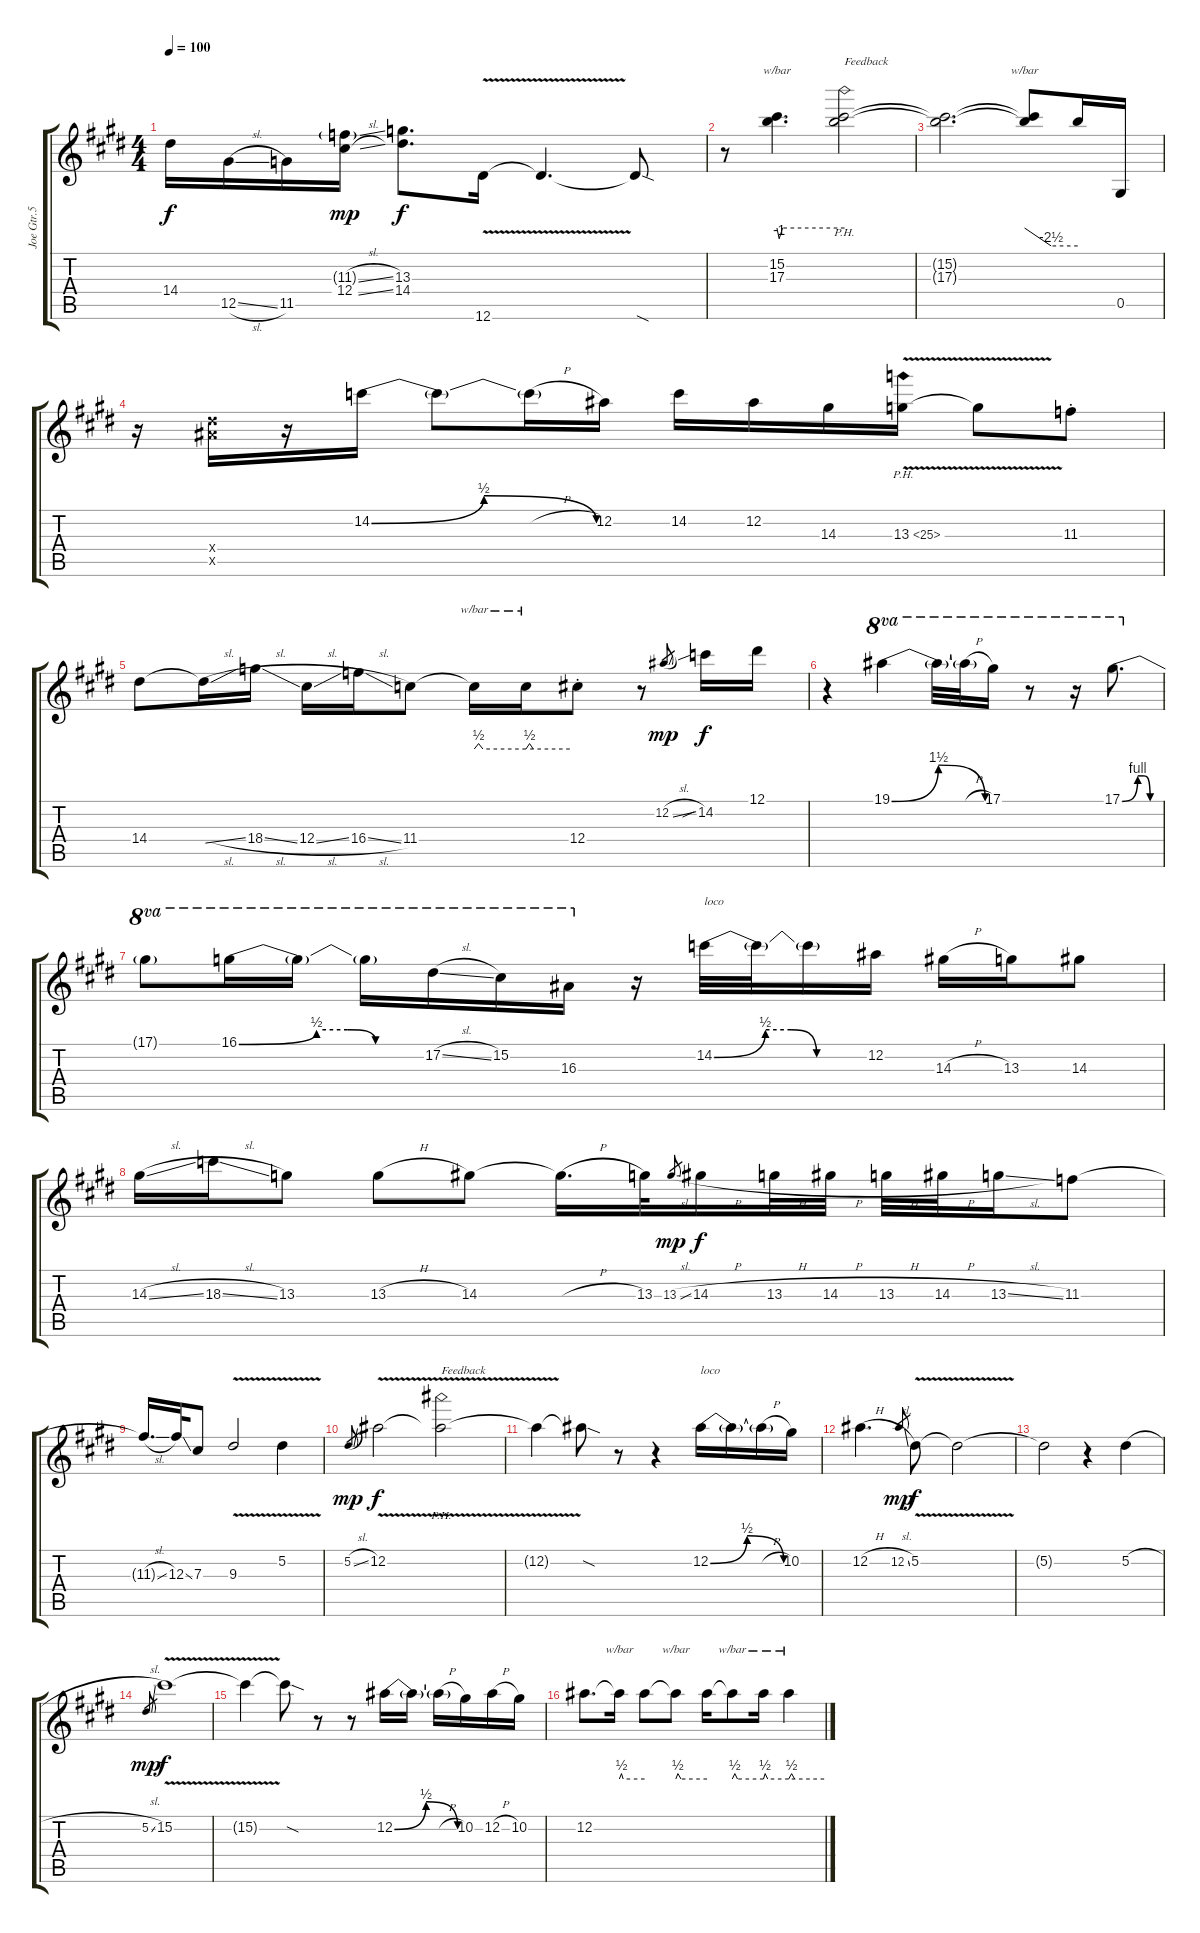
\track ("Joe Gtr.5" "Joe Gtr.5") {instrument distortionguitar}
\staff {score tabs}
\tuning (Eb4 Bb3 Gb3 Db3 Ab2 Eb2) {hide}
\ts (4 4)
\tempo 100
\clef g2
\ks e
14.4.16{dy f} 12.5{sl}.16 11.5.16 (11.3{sl g} 12.4{sl}).16{dy mp} (13.3 14.4).8{d dy f} 12.6{v}.16 12.6{t}.4{d} 12.6{sod t}.8 |
r.8 (15.2 17.3).4{d tbe (custom default 0 0 2 -4 5 0 60 0)} (15.2{t} 17.3{ph 12 t}).2{txt "Feedback"} |
(15.2{t} 17.3{t}).2{d} (15.2{t} 17.3{t}).8{tbe (custom default 0 0 30 -10 60 -10)} 17.3{t}.16 0.5.16 |
r.16 (14.4{x} 14.5{x}).16 r.16 14.2{be (bendrelease 0 0 25 2 35 2 60 0)}.16 14.2{t}.8 14.2{h t}.16 12.2.16 14.2.16 12.2.16 14.3.16 13.3{ph 12 v}.16 13.3{t}.8 11.3{st}.8 |
14.4.8 14.4{sl t}.16 18.4{sl}.16 12.4{sl}.16 16.4{sl}.16 11.4.8 11.4{t}.16{tbe (custom default 0 0 5 2 10 0 60 0)} 11.4{t}.16{tbe (custom default 0 0 5 2 10 0 60 0)} 12.4{st}.8 r.8 12.2{sl}.8{gr dy mp} 14.2{sib}.16{dy f} 12.1.16 |
r.4 19.1{be (bendrelease 0 0 15 6 35 6 60 0)}.4{ot 8va} 19.1{t}.32{ot 8va} 19.1{h t}.32{ot 8va} 17.1.16{ot 8va} r.8{ot 8va} r.16{ot 8va} 17.1{be (custom 0 0 25 4 35 4 45 0 60 0)}.8{d ot 8va} |
17.1{t}.8{ot 8va} 16.1{be (custom 0 0 25 2 35 2 44 0 60 0)}.16{ot 8va} 16.1{t}.16{ot 8va} 16.1{t}.16{ot 8va} 17.2{sl}.16{ot 8va} 15.2.16{ot 8va} 16.3.16{ot 8va} r.16 14.2{be (custom 0 0 20 2 30 2 40 0 60 0)}.32{txt "loco"} 14.2{t}.32 14.2{t}.16 12.2.16 14.3{h}.16 13.3.16 14.3.8 |
14.3{sl}.16 18.3{sl}.16 13.3.8 13.3{h}.8 14.3.8 14.3{h t}.16{d} 13.3.32 13.3{sl}.8{gr dy mp} 14.3{h}.16{dy f} 13.3{h}.32 14.3{h}.32 13.3{h}.32 14.3{h}.32 13.3{sl}.16 11.3.8 |
11.3{sl t}.16{d beam Up} 12.3{ss}.32{beam Up} 7.3.8{beam Up} 9.3{v}.2{beam Up} 5.2{v}.4 |
5.2{sl}.8{gr dy mp} 12.2{v}.2{dy f} 12.2{ph 12 v t}.2{txt "Feedback"} |
12.2{t}.4 12.2{sod t}.8 r.8 r.4 12.2{be (bendrelease 0 0 30 2 35 2 60 0)}.16{txt "loco"} 12.2{t}.16 12.2{h t}.16 10.2.16 |
12.2{h}.4{d} 12.2{sl}.8{gr dy mp} 5.2{v}.8{dy f} 5.2{t}.2 |
5.2{t}.2 r.4 5.2{h}.4 |
5.2{sl}.8{gr dy mp} 15.2{v}.1{dy f} |
15.2{t}.4 15.2{sod t}.8 r.8 r.8 12.2{be (bendrelease 0 0 30 2 35 2 60 0)}.16 12.2{t}.16 12.2{h t}.16 10.2.16 12.2{h}.16 10.2.16 |
12.2.8{d} 12.2{t}.16{tbe (custom default 0 0 5 2 9 0 60 0)} 12.2{t}.8 12.2{t}.8{tbe (custom default 0 0 4 2 10 0 60 0)} 12.2{t}.16 12.2{t}.8{tbe (custom default 0 0 5 2 10 0 60 0)} 12.2{t}.16{tbe (custom default 0 0 4 2 10 0 60 0)} 12.2{t}.4{tbe (custom default 0 0 5 2 10 0 60 0)}
